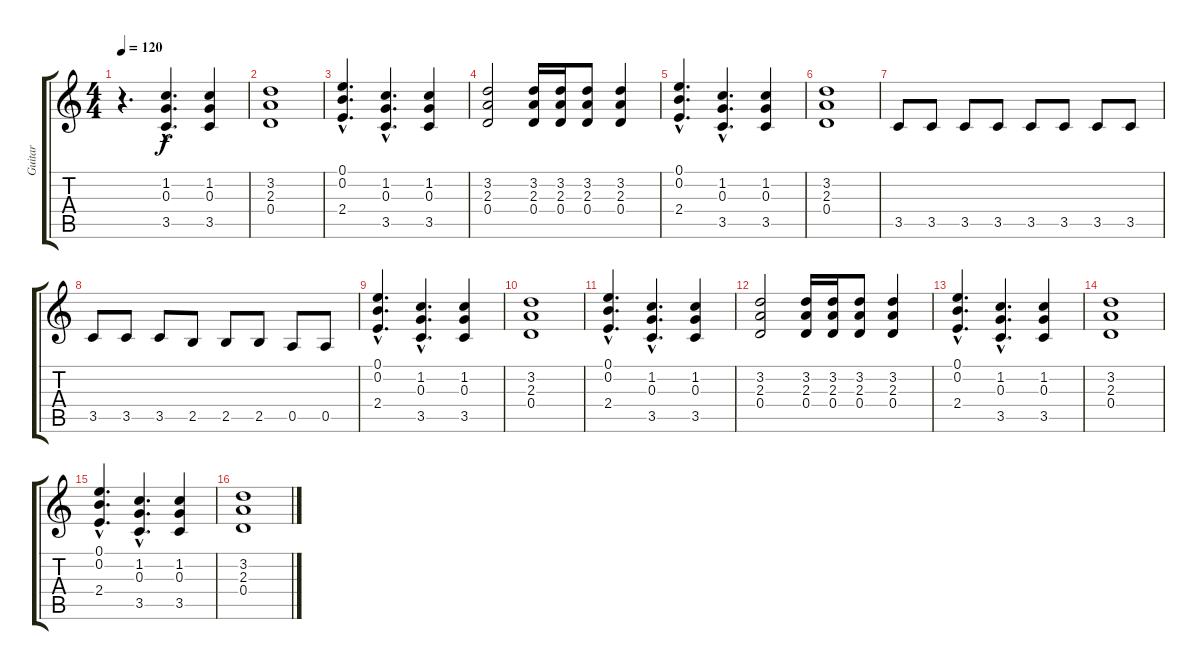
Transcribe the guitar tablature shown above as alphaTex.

\track ("Guitar " "Guitar ") {instrument electricguitarclean}
\staff {score tabs}
\tuning (E4 B3 G3 D3 A2 E2) {hide}
\ts (4 4)
\tempo 120
\clef g2
\ks c
r.4{d dy f} (1.2{hac} 0.3{hac} 3.5{hac}).4{d} (1.2 0.3 3.5).4 |
(3.2 2.3 0.4).1 |
(0.1{hac} 0.2{hac} 2.4{hac}).4{d} (1.2{hac} 0.3{hac} 3.5{hac}).4{d} (1.2 0.3 3.5).4 |
(3.2 2.3 0.4).2 (3.2 2.3 0.4).16 (3.2 2.3 0.4).16 (3.2 2.3 0.4).8 (3.2 2.3 0.4).4 |
(0.1{hac} 0.2{hac} 2.4{hac}).4{d} (1.2{hac} 0.3{hac} 3.5{hac}).4{d} (1.2 0.3 3.5).4 |
(3.2 2.3 0.4).1 |
3.5.8 3.5.8 3.5.8 3.5.8 3.5.8 3.5.8 3.5.8 3.5.8 |
3.5.8 3.5.8 3.5.8 2.5.8 2.5.8 2.5.8 0.5.8 0.5.8 |
(0.1{hac} 0.2{hac} 2.4{hac}).4{d} (1.2{hac} 0.3{hac} 3.5{hac}).4{d} (1.2 0.3 3.5).4 |
(3.2 2.3 0.4).1 |
(0.1{hac} 0.2{hac} 2.4{hac}).4{d} (1.2{hac} 0.3{hac} 3.5{hac}).4{d} (1.2 0.3 3.5).4 |
(3.2 2.3 0.4).2 (3.2 2.3 0.4).16 (3.2 2.3 0.4).16 (3.2 2.3 0.4).8 (3.2 2.3 0.4).4 |
(0.1{hac} 0.2{hac} 2.4{hac}).4{d} (1.2{hac} 0.3{hac} 3.5{hac}).4{d} (1.2 0.3 3.5).4 |
(3.2 2.3 0.4).1 |
(0.1{hac} 0.2{hac} 2.4{hac}).4{d} (1.2{hac} 0.3{hac} 3.5{hac}).4{d} (1.2 0.3 3.5).4 |
(3.2 2.3 0.4).1
